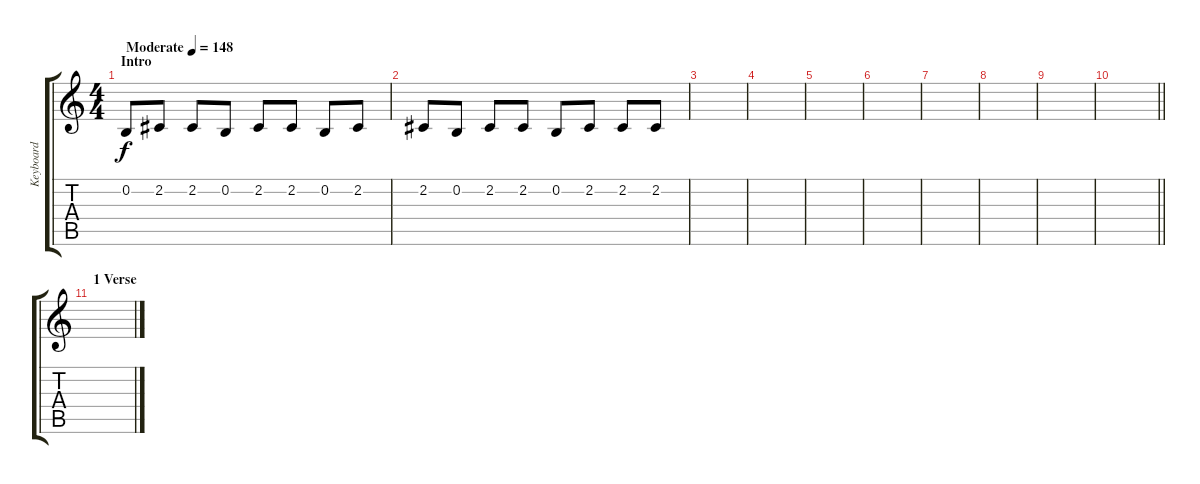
\track ("Keyboard" "Keyboard") {instrument lead2sawtooth}
\staff {score tabs}
\tuning (E4 B3 G3 D3 A2 E2) {hide}
\ts (4 4)
\section ("" "Intro")
\tempo (148 "Moderate")
\clef g2
\ks c
0.2.8{dy f instrument lead2sawtooth} 2.2.8 2.2.8 0.2.8 2.2.8 2.2.8 0.2.8 2.2.8 |
2.2.8 0.2.8 2.2.8 2.2.8 0.2.8 2.2.8 2.2.8 2.2.8 |
|
|
|
|
|
|
|
\barLineRight lightlight
|
\section ("" "1 Verse")
